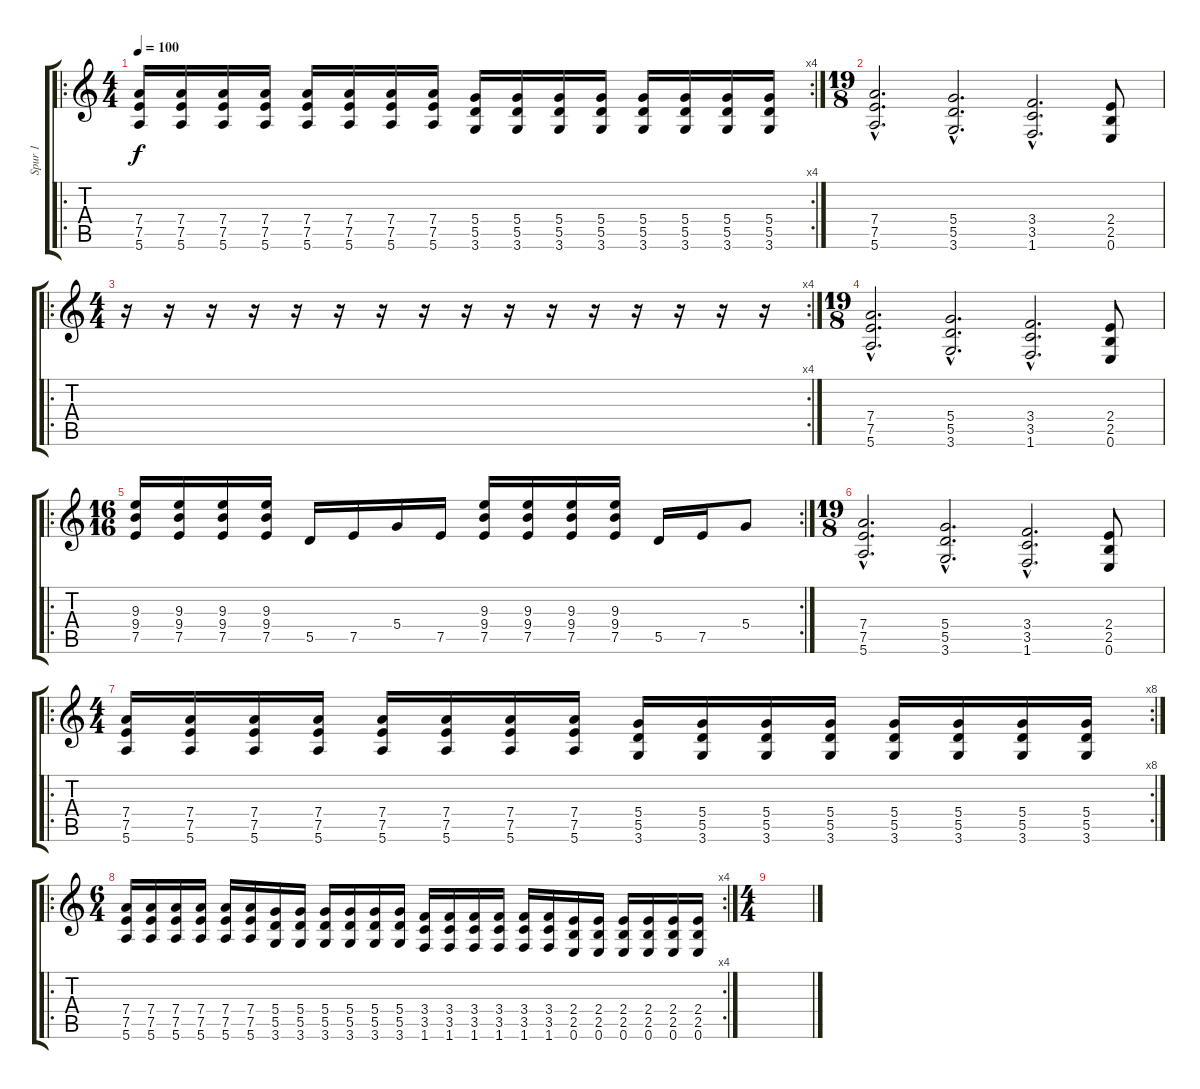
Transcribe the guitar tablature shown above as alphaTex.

\track ("Spur 1" "Spur 1") {instrument distortionguitar}
\staff {score tabs}
\tuning (E4 B3 G3 D3 A2 E2) {hide}
\ro
\rc 4
\ts (4 4)
\tempo 100
\clef g2
\ks c
(7.4 7.5 5.6).16{dy f instrument distortionguitar} (7.4 7.5 5.6).16 (7.4 7.5 5.6).16 (7.4 7.5 5.6).16 (7.4 7.5 5.6).16 (7.4 7.5 5.6).16 (7.4 7.5 5.6).16 (7.4 7.5 5.6).16 (5.4 5.5 3.6).16 (5.4 5.5 3.6).16 (5.4 5.5 3.6).16 (5.4 5.5 3.6).16 (5.4 5.5 3.6).16 (5.4 5.5 3.6).16 (5.4 5.5 3.6).16 (5.4 5.5 3.6).16 |
\ts (19 8)
(7.4{hac} 7.5{hac} 5.6{hac}).2{d} (5.4{hac} 5.5{hac} 3.6{hac}).2{d} (3.4{hac} 3.5{hac} 1.6{hac}).2{d} (2.4 2.5 0.6).8 |
\ro
\rc 4
\ts (4 4)
r.16 r.16 r.16 r.16 r.16 r.16 r.16 r.16 r.16 r.16 r.16 r.16 r.16 r.16 r.16 r.16 |
\ts (19 8)
(7.4{hac} 7.5{hac} 5.6{hac}).2{d} (5.4{hac} 5.5{hac} 3.6{hac}).2{d} (3.4{hac} 3.5{hac} 1.6{hac}).2{d} (2.4 2.5 0.6).8 |
\ro
\rc 2
\ts (16 16)
(9.3 9.4 7.5).16 (9.3 9.4 7.5).16 (9.3 9.4 7.5).16 (9.3 9.4 7.5).16 5.5.16 7.5.16 5.4.16 7.5.16 (9.3 9.4 7.5).16 (9.3 9.4 7.5).16 (9.3 9.4 7.5).16 (9.3 9.4 7.5).16 5.5.16 7.5.16 5.4.8 |
\ts (19 8)
(7.4{hac} 7.5{hac} 5.6{hac}).2{d} (5.4{hac} 5.5{hac} 3.6{hac}).2{d} (3.4{hac} 3.5{hac} 1.6{hac}).2{d} (2.4 2.5 0.6).8 |
\ro
\rc 8
\ts (4 4)
(7.4 7.5 5.6).16 (7.4 7.5 5.6).16 (7.4 7.5 5.6).16 (7.4 7.5 5.6).16 (7.4 7.5 5.6).16 (7.4 7.5 5.6).16 (7.4 7.5 5.6).16 (7.4 7.5 5.6).16 (5.4 5.5 3.6).16 (5.4 5.5 3.6).16 (5.4 5.5 3.6).16 (5.4 5.5 3.6).16 (5.4 5.5 3.6).16 (5.4 5.5 3.6).16 (5.4 5.5 3.6).16 (5.4 5.5 3.6).16 |
\ro
\rc 4
\ts (6 4)
(7.4 7.5 5.6).16 (7.4 7.5 5.6).16 (7.4 7.5 5.6).16 (7.4 7.5 5.6).16 (7.4 7.5 5.6).16 (7.4 7.5 5.6).16 (5.4 5.5 3.6).16 (5.4 5.5 3.6).16 (5.4 5.5 3.6).16 (5.4 5.5 3.6).16 (5.4 5.5 3.6).16 (5.4 5.5 3.6).16 (3.4 3.5 1.6).16 (3.4 3.5 1.6).16 (3.4 3.5 1.6).16 (3.4 3.5 1.6).16 (3.4 3.5 1.6).16 (3.4 3.5 1.6).16 (2.4 2.5 0.6).16 (2.4 2.5 0.6).16 (2.4 2.5 0.6).16 (2.4 2.5 0.6).16 (2.4 2.5 0.6).16 (2.4 2.5 0.6).16 |
\ts (4 4)
